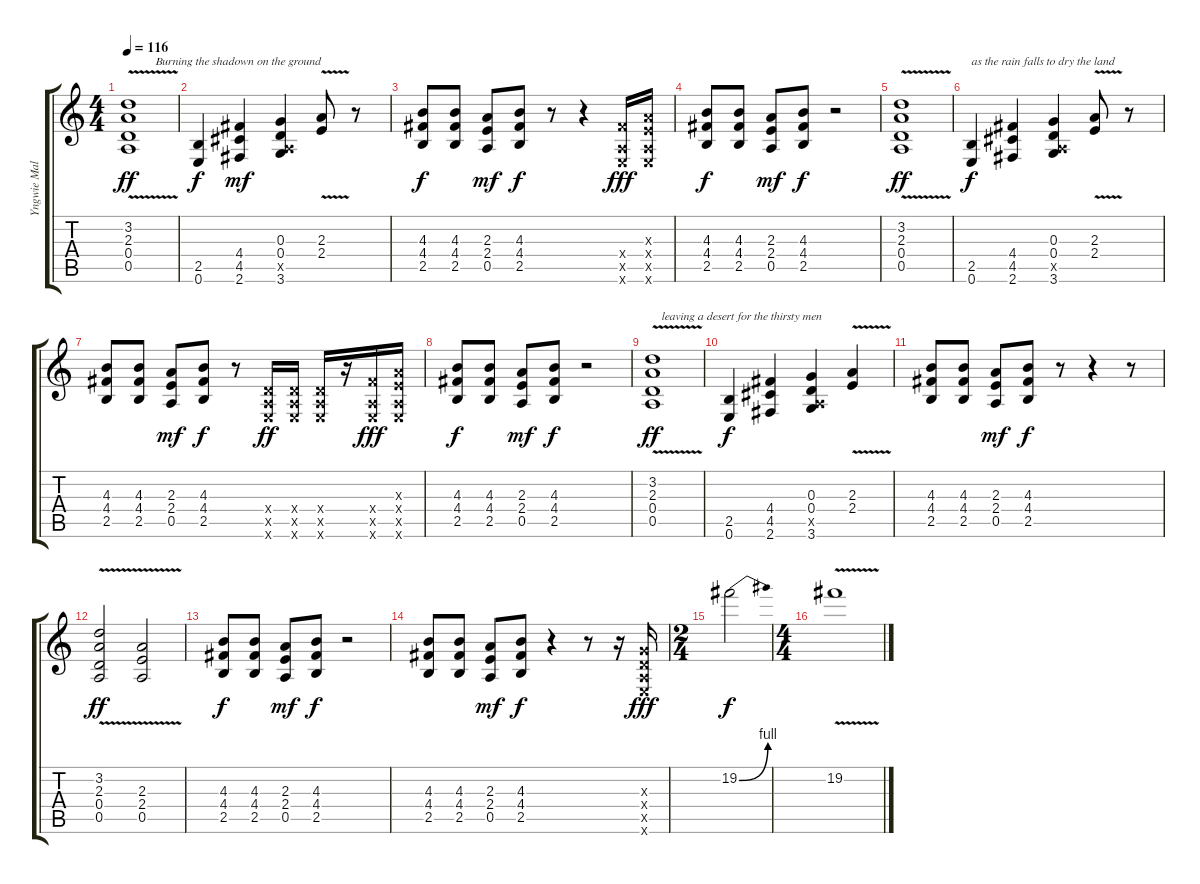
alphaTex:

\track ("Yngwie Malmsteen" "Yngwie Mal") {instrument overdrivenguitar}
\staff {score tabs}
\tuning (E4 B3 G3 D3 A2 E2) {hide}
\ts (4 4)
\tempo 116
\clef g2
\ks c
(3.2{v} 2.3{v} 0.4{v} 0.5{v}).1{txt "         Burning the shadown on the ground" dy ff} |
(2.5 0.6).4{dy f} (4.4 4.5 2.6).4{dy mf} (0.3 0.4 0.5{x} 3.6).4 (2.3{v} 2.4{v}).8 r.8 |
(4.3 4.4 2.5).8{dy f} (4.3 4.4 2.5).8 (2.3 2.4 0.5).8{dy mf} (4.3 4.4 2.5).8{dy f} r.8 r.4 (4.4{x} 0.5{x} 0.6{x}).16{dy fff} (2.3{x} 2.4{x} 0.5{x} 0.6{x}).16 |
(4.3 4.4 2.5).8{dy f} (4.3 4.4 2.5).8 (2.3 2.4 0.5).8{dy mf} (4.3 4.4 2.5).8{dy f} r.2 |
(3.2{v} 2.3{v} 0.4{v} 0.5{v}).1{dy ff} |
(2.5 0.6).4{txt "as the rain falls to dry the land" dy f} (4.4 4.5 2.6).4 (0.3 0.4 0.5{x} 3.6).4 (2.3{v} 2.4{v}).8 r.8 |
(4.3 4.4 2.5).8 (4.3 4.4 2.5).8 (2.3 2.4 0.5).8{dy mf} (4.3 4.4 2.5).8{dy f} r.8 (0.4{x} 0.5{x} 0.6{x}).16{dy ff} (0.4{x} 0.5{x} 0.6{x}).16 (0.4{x} 0.5{x} 0.6{x}).16 r.16 (4.4{x} 0.5{x} 0.6{x}).16{dy fff} (2.3{x} 2.4{x} 0.5{x} 0.6{x}).16 |
(4.3 4.4 2.5).8{dy f} (4.3 4.4 2.5).8 (2.3 2.4 0.5).8{dy mf} (4.3 4.4 2.5).8{dy f} r.2 |
(3.2{v} 2.3{v} 0.4{v} 0.5{v}).1{txt "   leaving a desert for the thirsty men" dy ff} |
(2.5 0.6).4{dy f} (4.4 4.5 2.6).4 (0.3 0.4 0.5{x} 3.6).4 (2.3{v} 2.4{v}).4 |
(4.3 4.4 2.5).8 (4.3 4.4 2.5).8 (2.3 2.4 0.5).8{dy mf} (4.3 4.4 2.5).8{dy f} r.8 r.4 r.8 |
(3.2{v} 2.3{v} 0.4{v} 0.5{v}).2{dy ff} (2.3{v} 2.4{v} 0.5{v}).2 |
(4.3 4.4 2.5).8{dy f} (4.3 4.4 2.5).8 (2.3 2.4 0.5).8{dy mf} (4.3 4.4 2.5).8{dy f} r.2 |
(4.3 4.4 2.5).8 (4.3 4.4 2.5).8 (2.3 2.4 0.5).8{dy mf} (4.3 4.4 2.5).8{dy f} r.4 r.8 r.16 (0.3{x} 0.4{x} 0.5{x} 0.6{x}).16{dy fff} |
\ts (2 4)
19.2{be (bend 0 0 60 4)}.2{dy f} |
\ts (4 4)
19.2{v}.1
